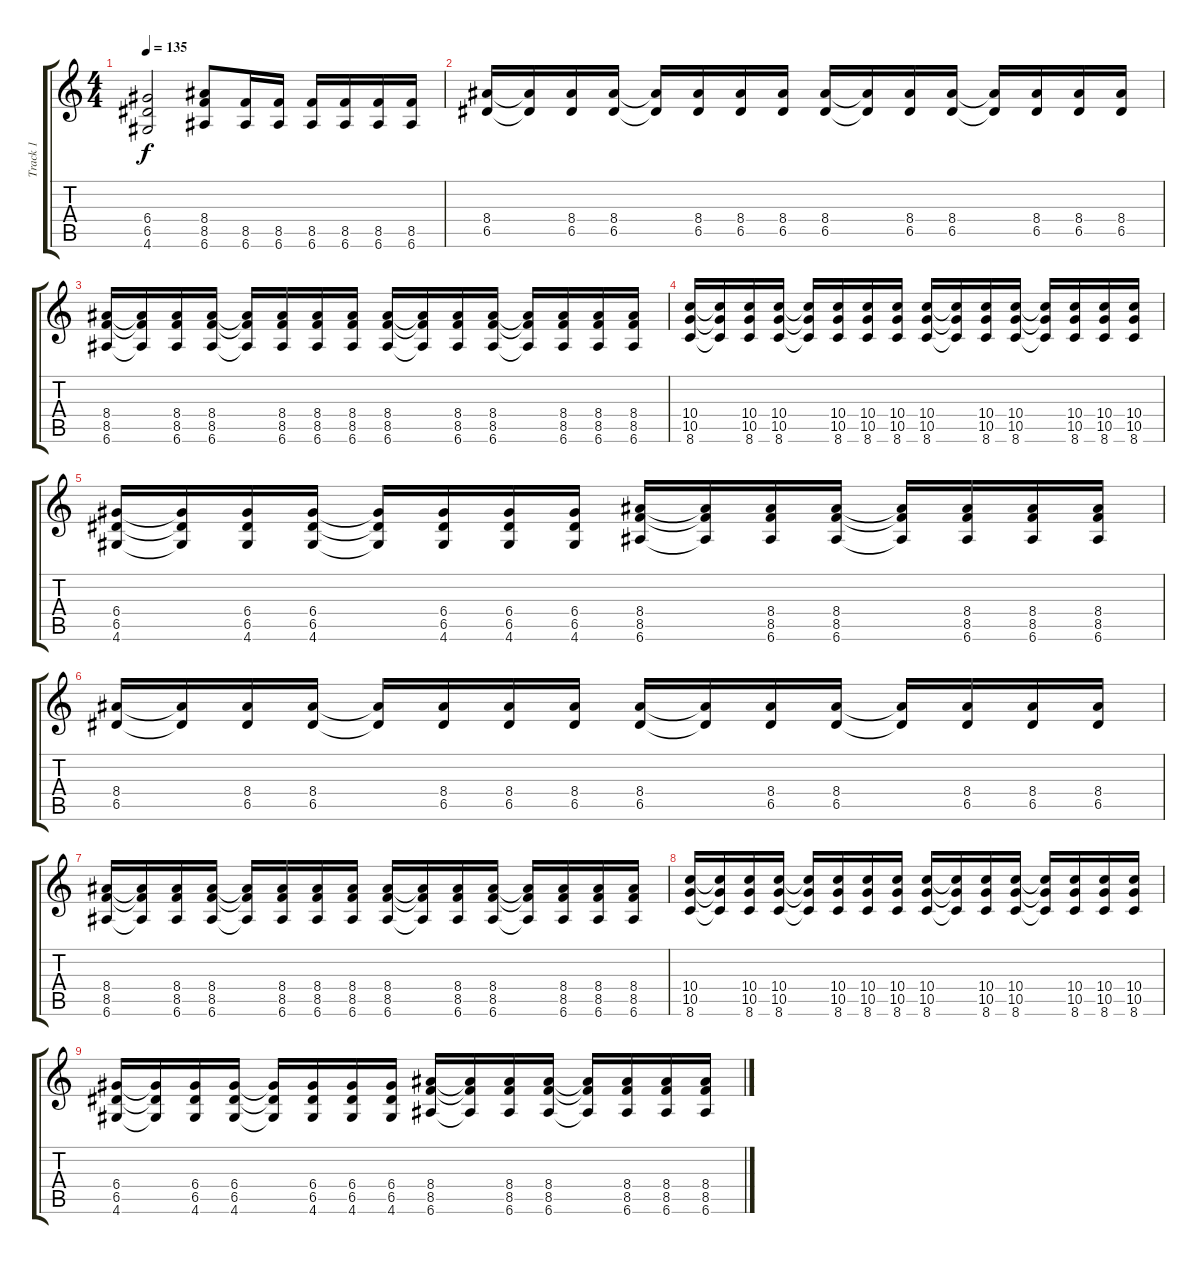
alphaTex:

\track ("Track 1" "Track 1") {instrument distortionguitar}
\staff {score tabs}
\tuning (E4 B3 G3 D3 A2 E2) {hide}
\ts (4 4)
\tempo 135
\clef g2
\ks c
(6.4 6.5 4.6).2{dy f} (8.4 8.5 6.6).8 (8.5 6.6).16 (8.5 6.6).16 (8.5 6.6).16 (8.5 6.6).16 (8.5 6.6).16 (8.5 6.6).16 |
(8.4 6.5).16 (8.4{t} 6.5{t}).16 (8.4 6.5).16 (8.4 6.5).16 (8.4{t} 6.5{t}).16 (8.4 6.5).16 (8.4 6.5).16 (8.4 6.5).16 (8.4 6.5).16 (8.4{t} 6.5{t}).16 (8.4 6.5).16 (8.4 6.5).16 (8.4{t} 6.5{t}).16 (8.4 6.5).16 (8.4 6.5).16 (8.4 6.5).16 |
(8.4 8.5 6.6).16 (8.4{t} 8.5{t} 6.6{t}).16 (8.4 8.5 6.6).16 (8.4 8.5 6.6).16 (8.4{t} 8.5{t} 6.6{t}).16 (8.4 8.5 6.6).16 (8.4 8.5 6.6).16 (8.4 8.5 6.6).16 (8.4 8.5 6.6).16 (8.4{t} 8.5{t} 6.6{t}).16 (8.4 8.5 6.6).16 (8.4 8.5 6.6).16 (8.4{t} 8.5{t} 6.6{t}).16 (8.4 8.5 6.6).16 (8.4 8.5 6.6).16 (8.4 8.5 6.6).16 |
(10.4 10.5 8.6).16 (10.4{t} 10.5{t} 8.6{t}).16 (10.4 10.5 8.6).16 (10.4 10.5 8.6).16 (10.4{t} 10.5{t} 8.6{t}).16 (10.4 10.5 8.6).16 (10.4 10.5 8.6).16 (10.4 10.5 8.6).16 (10.4 10.5 8.6).16 (10.4{t} 10.5{t} 8.6{t}).16 (10.4 10.5 8.6).16 (10.4 10.5 8.6).16 (10.4{t} 10.5{t} 8.6{t}).16 (10.4 10.5 8.6).16 (10.4 10.5 8.6).16 (10.4 10.5 8.6).16 |
(6.4 6.5 4.6).16 (6.4{t} 6.5{t} 4.6{t}).16 (6.4 6.5 4.6).16 (6.4 6.5 4.6).16 (6.4{t} 6.5{t} 4.6{t}).16 (6.4 6.5 4.6).16 (6.4 6.5 4.6).16 (6.4 6.5 4.6).16 (8.4 8.5 6.6).16 (8.4{t} 8.5{t} 6.6{t}).16 (8.4 8.5 6.6).16 (8.4 8.5 6.6).16 (8.4{t} 8.5{t} 6.6{t}).16 (8.4 8.5 6.6).16 (8.4 8.5 6.6).16 (8.4 8.5 6.6).16 |
(8.4 6.5).16 (8.4{t} 6.5{t}).16 (8.4 6.5).16 (8.4 6.5).16 (8.4{t} 6.5{t}).16 (8.4 6.5).16 (8.4 6.5).16 (8.4 6.5).16 (8.4 6.5).16 (8.4{t} 6.5{t}).16 (8.4 6.5).16 (8.4 6.5).16 (8.4{t} 6.5{t}).16 (8.4 6.5).16 (8.4 6.5).16 (8.4 6.5).16 |
(8.4 8.5 6.6).16 (8.4{t} 8.5{t} 6.6{t}).16 (8.4 8.5 6.6).16 (8.4 8.5 6.6).16 (8.4{t} 8.5{t} 6.6{t}).16 (8.4 8.5 6.6).16 (8.4 8.5 6.6).16 (8.4 8.5 6.6).16 (8.4 8.5 6.6).16 (8.4{t} 8.5{t} 6.6{t}).16 (8.4 8.5 6.6).16 (8.4 8.5 6.6).16 (8.4{t} 8.5{t} 6.6{t}).16 (8.4 8.5 6.6).16 (8.4 8.5 6.6).16 (8.4 8.5 6.6).16 |
(10.4 10.5 8.6).16 (10.4{t} 10.5{t} 8.6{t}).16 (10.4 10.5 8.6).16 (10.4 10.5 8.6).16 (10.4{t} 10.5{t} 8.6{t}).16 (10.4 10.5 8.6).16 (10.4 10.5 8.6).16 (10.4 10.5 8.6).16 (10.4 10.5 8.6).16 (10.4{t} 10.5{t} 8.6{t}).16 (10.4 10.5 8.6).16 (10.4 10.5 8.6).16 (10.4{t} 10.5{t} 8.6{t}).16 (10.4 10.5 8.6).16 (10.4 10.5 8.6).16 (10.4 10.5 8.6).16 |
(6.4 6.5 4.6).16 (6.4{t} 6.5{t} 4.6{t}).16 (6.4 6.5 4.6).16 (6.4 6.5 4.6).16 (6.4{t} 6.5{t} 4.6{t}).16 (6.4 6.5 4.6).16 (6.4 6.5 4.6).16 (6.4 6.5 4.6).16 (8.4 8.5 6.6).16 (8.4{t} 8.5{t} 6.6{t}).16 (8.4 8.5 6.6).16 (8.4 8.5 6.6).16 (8.4{t} 8.5{t} 6.6{t}).16 (8.4 8.5 6.6).16 (8.4 8.5 6.6).16 (8.4 8.5 6.6).16
